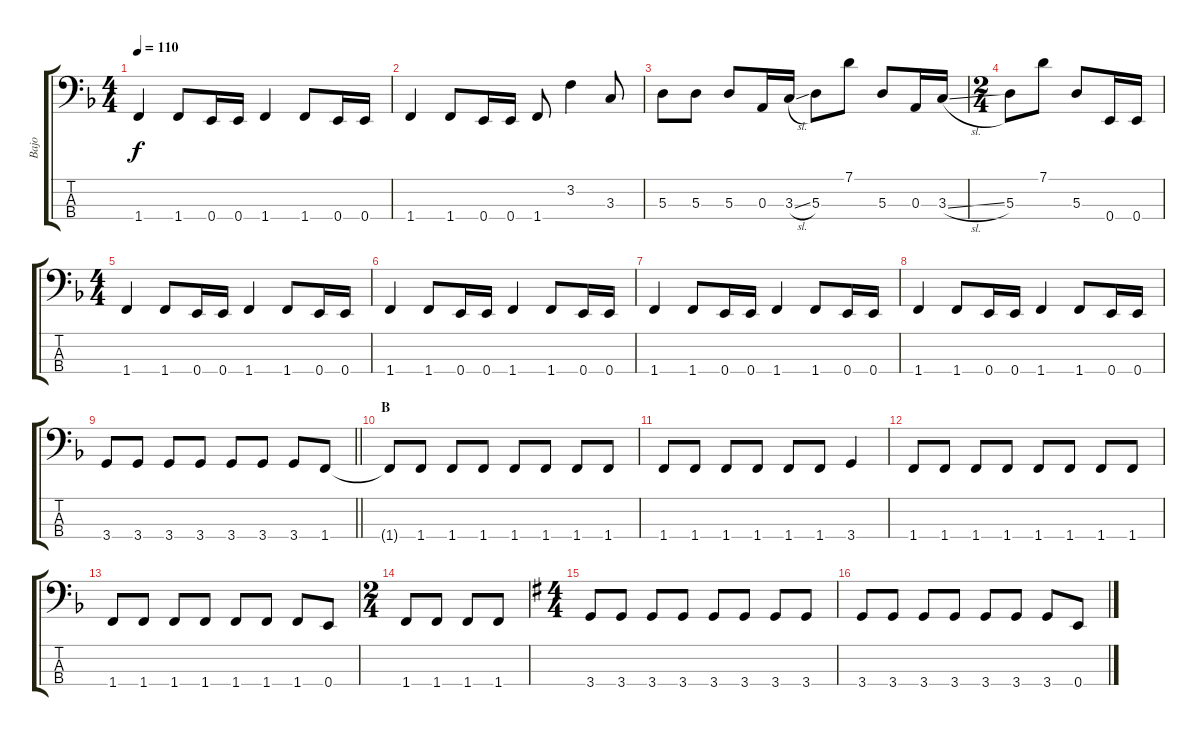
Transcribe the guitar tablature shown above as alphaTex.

\track ("Bajo" "Bajo") {instrument electricbassfinger}
\staff {score tabs}
\tuning (G2 D2 A1 E1) {hide}
\ts (4 4)
\tempo 110
\clef f4
\ks f
1.4.4{dy f} 1.4.8 0.4.16 0.4.16 1.4.4 1.4.8 0.4.16 0.4.16 |
1.4.4 1.4.8 0.4.16 0.4.16 1.4.8 3.2.4 3.3.8 |
5.3.8 5.3.8 5.3.8 0.3.16 3.3{sl}.16 5.3.8 7.1.8 5.3.8 0.3.16 3.3{sl}.16 |
\ts (2 4)
5.3.8 7.1.8 5.3.8 0.4.16 0.4.16 |
\ts (4 4)
1.4.4 1.4.8 0.4.16 0.4.16 1.4.4 1.4.8 0.4.16 0.4.16 |
1.4.4 1.4.8 0.4.16 0.4.16 1.4.4 1.4.8 0.4.16 0.4.16 |
1.4.4 1.4.8 0.4.16 0.4.16 1.4.4 1.4.8 0.4.16 0.4.16 |
1.4.4 1.4.8 0.4.16 0.4.16 1.4.4 1.4.8 0.4.16 0.4.16 |
\barLineRight lightlight
3.4.8 3.4.8 3.4.8 3.4.8 3.4.8 3.4.8 3.4.8 1.4.8 |
\section ("" "B")
1.4{t}.8 1.4.8 1.4.8 1.4.8 1.4.8 1.4.8 1.4.8 1.4.8 |
1.4.8 1.4.8 1.4.8 1.4.8 1.4.8 1.4.8 3.4.4 |
1.4.8 1.4.8 1.4.8 1.4.8 1.4.8 1.4.8 1.4.8 1.4.8 |
1.4.8 1.4.8 1.4.8 1.4.8 1.4.8 1.4.8 1.4.8 0.4.8 |
\ts (2 4)
1.4.8 1.4.8 1.4.8 1.4.8 |
\ts (4 4)
\ks g
3.4.8 3.4.8 3.4.8 3.4.8 3.4.8 3.4.8 3.4.8 3.4.8 |
3.4.8 3.4.8 3.4.8 3.4.8 3.4.8 3.4.8 3.4.8 0.4.8
